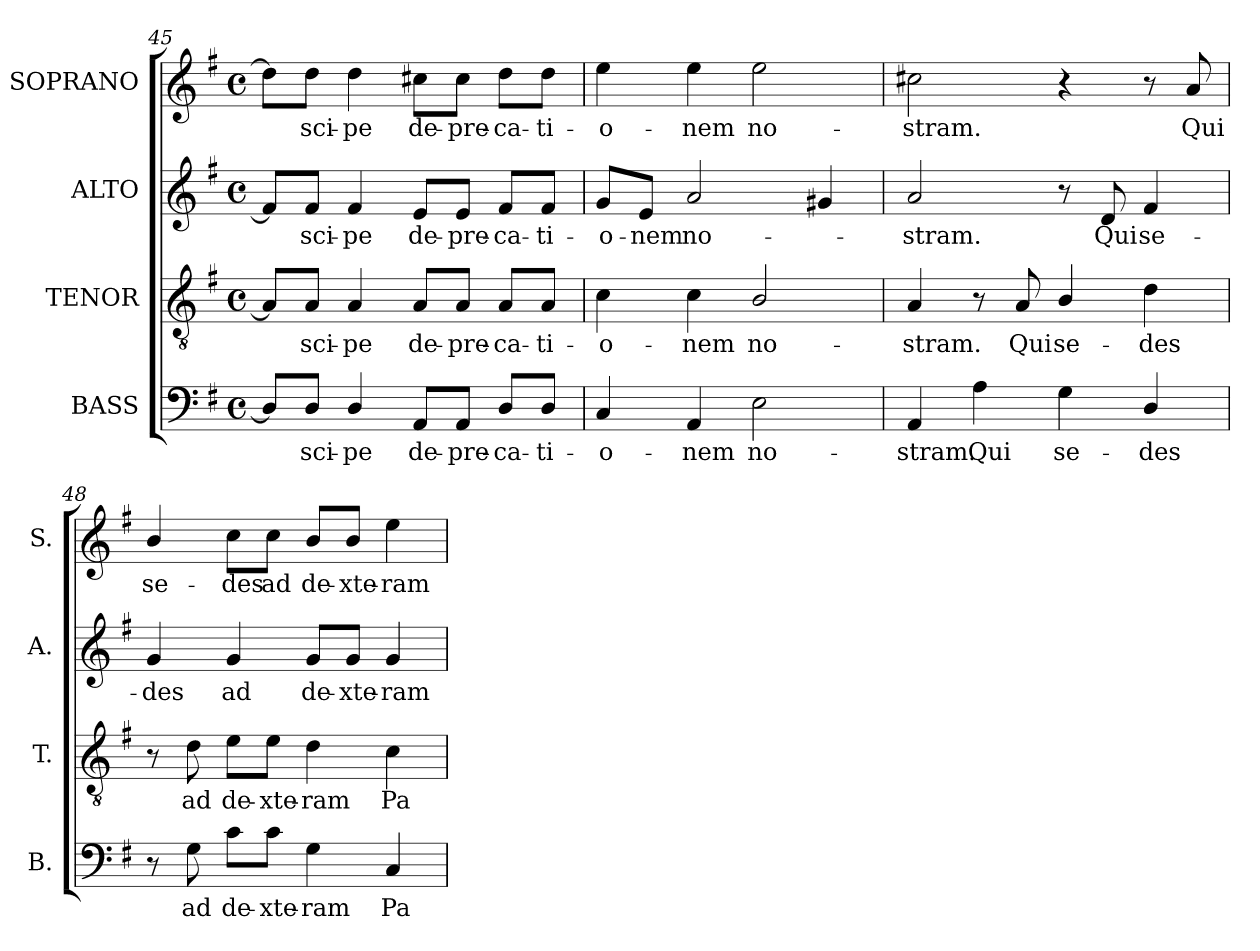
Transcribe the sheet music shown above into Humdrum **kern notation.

**kern	**text	**kern	**text	**kern	**text	**kern	**text
*part4	*part4	*part3	*part3	*part2	*part2	*part1	*part1
*staff4	*staff4	*staff3	*staff3	*staff2	*staff2	*staff1	*staff1
*I"BASS	*	*I"TENOR	*	*I"ALTO	*	*I"SOPRANO	*
*I'B.	*	*I'T.	*	*I'A.	*	*I'S.	*
!!LO:LB:g=z
*clefF4	*	*clefGv2	*	*clefG2	*	*clefG2	*
*	*	*ITrd7c12	*	*	*	*	*
*k[f#]	*	*k[f#]	*	*k[f#]	*	*k[f#]	*
*G:	*	*G:	*	*G:	*	*G:	*
*M4/4	*	*M4/4	*	*M4/4	*	*M4/4	*
*met(c)	*	*met(c)	*	*met(c)	*	*met(c)	*
=45	=45	=45	=45	=45	=45	=45	=45
8Di/L]	.	8AAi/L]	.	8f#i/L]	.	8ddi\L]	.
!	!LO:LY:b:color=#000000	!	!	!	!	!	!
!	!	!	!LO:LY:b:color=#000000	!	!	!	!
!	!	!	!	!	!LO:LY:b:color=#000000	!	!
!	!	!	!	!	!	!	!LO:LY:b:color=#000000
8Di/J	-sci-	8AAi/J	-sci-	8f#i/J	-sci-	8ddi\J	-sci-
!	!LO:LY:b:color=#000000	!	!	!	!	!	!
!	!	!	!LO:LY:b:color=#000000	!	!	!	!
!	!	!	!	!	!LO:LY:b:color=#000000	!	!
!	!	!	!	!	!	!	!LO:LY:b:color=#000000
4Di/	-pe	4AAi/	-pe	4f#i/	-pe	4ddi\	-pe
!	!LO:LY:b:color=#000000	!	!	!	!	!	!
!	!	!	!LO:LY:b:color=#000000	!	!	!	!
!	!	!	!	!	!LO:LY:b:color=#000000	!	!
!	!	!	!	!	!	!	!LO:LY:b:color=#000000
8AAi/L	de-	8AAi/L	de-	8ei/L	de-	8cc#Xi\L	de-
!	!LO:LY:b:color=#000000	!	!	!	!	!	!
!	!	!	!LO:LY:b:color=#000000	!	!	!	!
!	!	!	!	!	!LO:LY:b:color=#000000	!	!
!	!	!	!	!	!	!	!LO:LY:b:color=#000000
8AAi/J	-pre-	8AAi/J	-pre-	8ei/J	-pre-	8cc#i\J	-pre-
!	!LO:LY:b:color=#000000	!	!	!	!	!	!
!	!	!	!LO:LY:b:color=#000000	!	!	!	!
!	!	!	!	!	!LO:LY:b:color=#000000	!	!
!	!	!	!	!	!	!	!LO:LY:b:color=#000000
8Di/L	-ca-	8AAi/L	-ca-	8f#i/L	-ca-	8ddi\L	-ca-
!	!LO:LY:b:color=#000000	!	!	!	!	!	!
!	!	!	!LO:LY:b:color=#000000	!	!	!	!
!	!	!	!	!	!LO:LY:b:color=#000000	!	!
!	!	!	!	!	!	!	!LO:LY:b:color=#000000
8Di/J	-ti-	8AAi/J	-ti-	8f#i/J	-ti-	8ddi\J	-ti-
=46	=46	=46	=46	=46	=46	=46	=46
!	!LO:LY:b:color=#000000	!	!	!	!	!	!
!	!	!	!LO:LY:b:color=#000000	!	!	!	!
!	!	!	!	!	!LO:LY:b:color=#000000	!	!
!	!	!	!	!	!	!	!LO:LY:b:color=#000000
4Ci/	-o-	4Ci\	-o-	8gi/L	-o-	4eei\	-o-
!	!	!	!	!	!LO:LY:b:color=#000000	!	!
.	.	.	.	8ei/J	-nem	.	.
!	!LO:LY:b:color=#000000	!	!	!	!	!	!
!	!	!	!LO:LY:b:color=#000000	!	!	!	!
!	!	!	!	!	!LO:LY:b:color=#000000	!	!
!	!	!	!	!	!	!	!LO:LY:b:color=#000000
4AAi/	-nem	4Ci\	-nem	2ai/	no-	4eei\	-nem
!	!LO:LY:b:color=#000000	!	!	!	!	!	!
!	!	!	!LO:LY:b:color=#000000	!	!	!	!
!	!	!	!	!	!	!	!LO:LY:b:color=#000000
2Ei\	no-	2BBi/	no-	.	.	2eei\	no-
.	.	.	.	4g#Xi/	.	.	.
=47	=47	=47	=47	=47	=47	=47	=47
!	!LO:LY:b:color=#000000	!	!	!	!	!	!
!	!	!	!LO:LY:b:color=#000000	!	!	!	!
!	!	!	!	!	!LO:LY:b:color=#000000	!	!
!	!	!	!	!	!	!	!LO:LY:b:color=#000000
4AAi/	-stram.	4AAi/	-stram.	2ai/	-stram.	2cc#Xi\	-stram.
!	!LO:LY:b:color=#000000	!	!	!	!	!	!
4Ai\	Qui	8r	.	.	.	.	.
!	!	!	!LO:LY:b:color=#000000	!	!	!	!
.	.	8AAi/	Qui	.	.	.	.
!	!LO:LY:b:color=#000000	!	!	!	!	!	!
!	!	!	!LO:LY:b:color=#000000	!	!	!	!
4Gi\	se-	4BBi/	se-	8r	.	4r	.
!	!	!	!	!	!LO:LY:b:color=#000000	!	!
.	.	.	.	8di/	Qui	.	.
!	!LO:LY:b:color=#000000	!	!	!	!	!	!
!	!	!	!LO:LY:b:color=#000000	!	!	!	!
!	!	!	!	!	!LO:LY:b:color=#000000	!	!
4Di/	-des	4Di\	-des	4f#i/	se-	8r	.
!	!	!	!	!	!	!	!LO:LY:b:color=#000000
.	.	.	.	.	.	8ai/	Qui
=48	=48	=48	=48	=48	=48	=48	=48
!	!	!	!	!	!LO:LY:b:color=#000000	!	!
!	!	!	!	!	!	!	!LO:LY:b:color=#000000
8r	.	8r	.	4gi/	-des	4bi/	se-
!	!LO:LY:b:color=#000000	!	!	!	!	!	!
!	!	!	!LO:LY:b:color=#000000	!	!	!	!
8Gi\	ad	8Di\	ad	.	.	.	.
!	!LO:LY:b:color=#000000	!	!	!	!	!	!
!	!	!	!LO:LY:b:color=#000000	!	!	!	!
!	!	!	!	!	!LO:LY:b:color=#000000	!	!
!	!	!	!	!	!	!	!LO:LY:b:color=#000000
8ci\L	de-	8Ei\L	de-	4gi/	ad	8cci\L	-des
!	!LO:LY:b:color=#000000	!	!	!	!	!	!
!	!	!	!LO:LY:b:color=#000000	!	!	!	!
!	!	!	!	!	!	!	!LO:LY:b:color=#000000
8ci\J	-xte-	8Ei\J	-xte-	.	.	8cci\J	ad
!	!LO:LY:b:color=#000000	!	!	!	!	!	!
!	!	!	!LO:LY:b:color=#000000	!	!	!	!
!	!	!	!	!	!LO:LY:b:color=#000000	!	!
!	!	!	!	!	!	!	!LO:LY:b:color=#000000
4Gi\	-ram	4Di\	-ram	8gi/L	de-	8bi/L	de-
!	!	!	!	!	!LO:LY:b:color=#000000	!	!
!	!	!	!	!	!	!	!LO:LY:b:color=#000000
.	.	.	.	8gi/J	-xte-	8bi/J	-xte-
!	!LO:LY:b:color=#000000	!	!	!	!	!	!
!	!	!	!LO:LY:b:color=#000000	!	!	!	!
!	!	!	!	!	!LO:LY:b:color=#000000	!	!
!	!	!	!	!	!	!	!LO:LY:b:color=#000000
4Ci/	Pa-	4Ci\	Pa-	4gi/	-ram	4eei\	-ram
=	=	=	=	=	=	=	=
*-	*-	*-	*-	*-	*-	*-	*-
